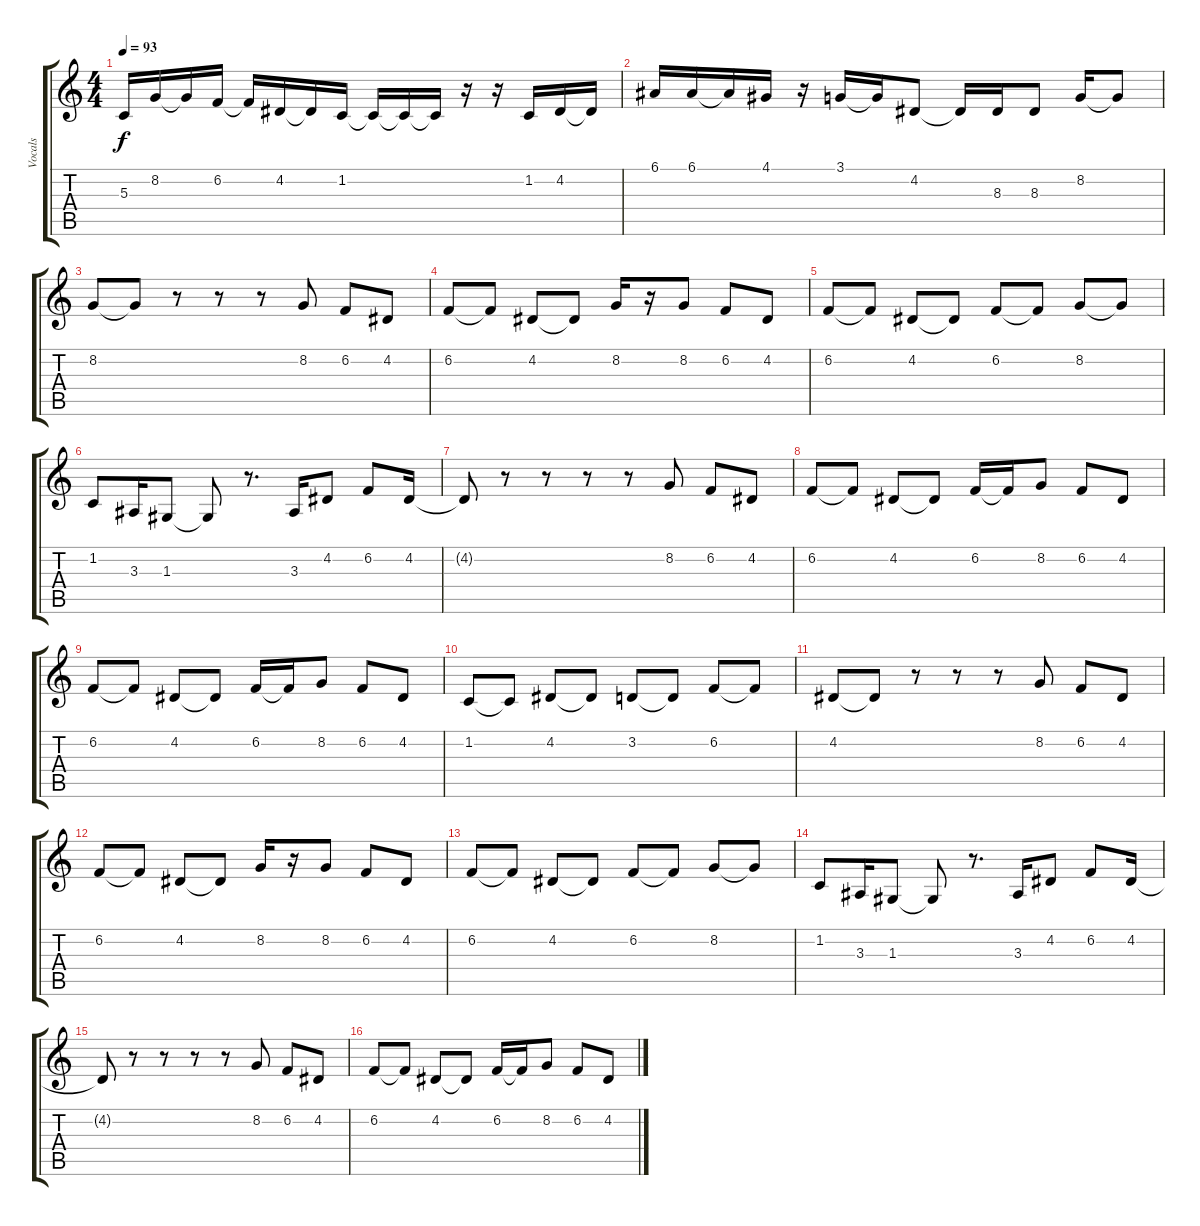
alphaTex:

\track ("Vocals" "Vocals") {instrument altosax}
\staff {score tabs}
\tuning (E4 B3 G3 D3 A2 E2) {hide}
\ts (4 4)
\tempo 93
\clef g2
\ks c
5.3.16{dy f} 8.2.16 8.2{t}.16 6.2.16 6.2{t}.16 4.2.16 4.2{t}.16 1.2.16 1.2{t}.16 1.2{t}.16 1.2{t}.16 r.16 r.16 1.2.16 4.2.16 4.2{t}.16 |
6.1.16 6.1.16 6.1{t}.16 4.1.16 r.16 3.1.16 3.1{t}.16 4.2.8 4.2{t}.16 8.3.16 8.3.8 8.2.16 8.2{t}.8 |
8.2.8 8.2{t}.8 r.8 r.8 r.8 8.2.8 6.2.8 4.2.8 |
6.2.8 6.2{t}.8 4.2.8 4.2{t}.8 8.2.16 r.16 8.2.8 6.2.8 4.2.8 |
6.2.8 6.2{t}.8 4.2.8 4.2{t}.8 6.2.8 6.2{t}.8 8.2.8 8.2{t}.8 |
1.2.8 3.3.16 1.3.8 1.3{t}.8 r.8{d} 3.3.16 4.2.8 6.2.8 4.2.16 |
4.2{t}.8 r.8 r.8 r.8 r.8 8.2.8 6.2.8 4.2.8 |
6.2.8 6.2{t}.8 4.2.8 4.2{t}.8 6.2.16 6.2{t}.16 8.2.8 6.2.8 4.2.8 |
6.2.8 6.2{t}.8 4.2.8 4.2{t}.8 6.2.16 6.2{t}.16 8.2.8 6.2.8 4.2.8 |
1.2.8 1.2{t}.8 4.2.8 4.2{t}.8 3.2.8 3.2{t}.8 6.2.8 6.2{t}.8 |
4.2.8 4.2{t}.8 r.8 r.8 r.8 8.2.8 6.2.8 4.2.8 |
6.2.8 6.2{t}.8 4.2.8 4.2{t}.8 8.2.16 r.16 8.2.8 6.2.8 4.2.8 |
6.2.8 6.2{t}.8 4.2.8 4.2{t}.8 6.2.8 6.2{t}.8 8.2.8 8.2{t}.8 |
1.2.8 3.3.16 1.3.8 1.3{t}.8 r.8{d} 3.3.16 4.2.8 6.2.8 4.2.16 |
4.2{t}.8 r.8 r.8 r.8 r.8 8.2.8 6.2.8 4.2.8 |
6.2.8 6.2{t}.8 4.2.8 4.2{t}.8 6.2.16 6.2{t}.16 8.2.8 6.2.8 4.2.8
